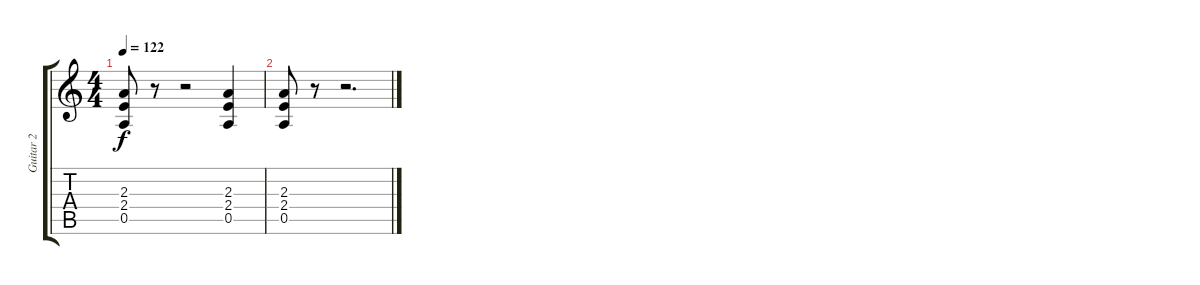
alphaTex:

\track ("Guitar 2" "Guitar 2") {instrument distortionguitar}
\staff {score tabs}
\tuning (E4 B3 G3 D3 A2 E2) {hide}
\ts (4 4)
\tempo 122
\clef g2
\ks c
(2.3 2.4 0.5).8{dy f} r.8 r.2 (2.3 2.4 0.5).4 |
(2.3 2.4 0.5).8 r.8 r.2{d}
